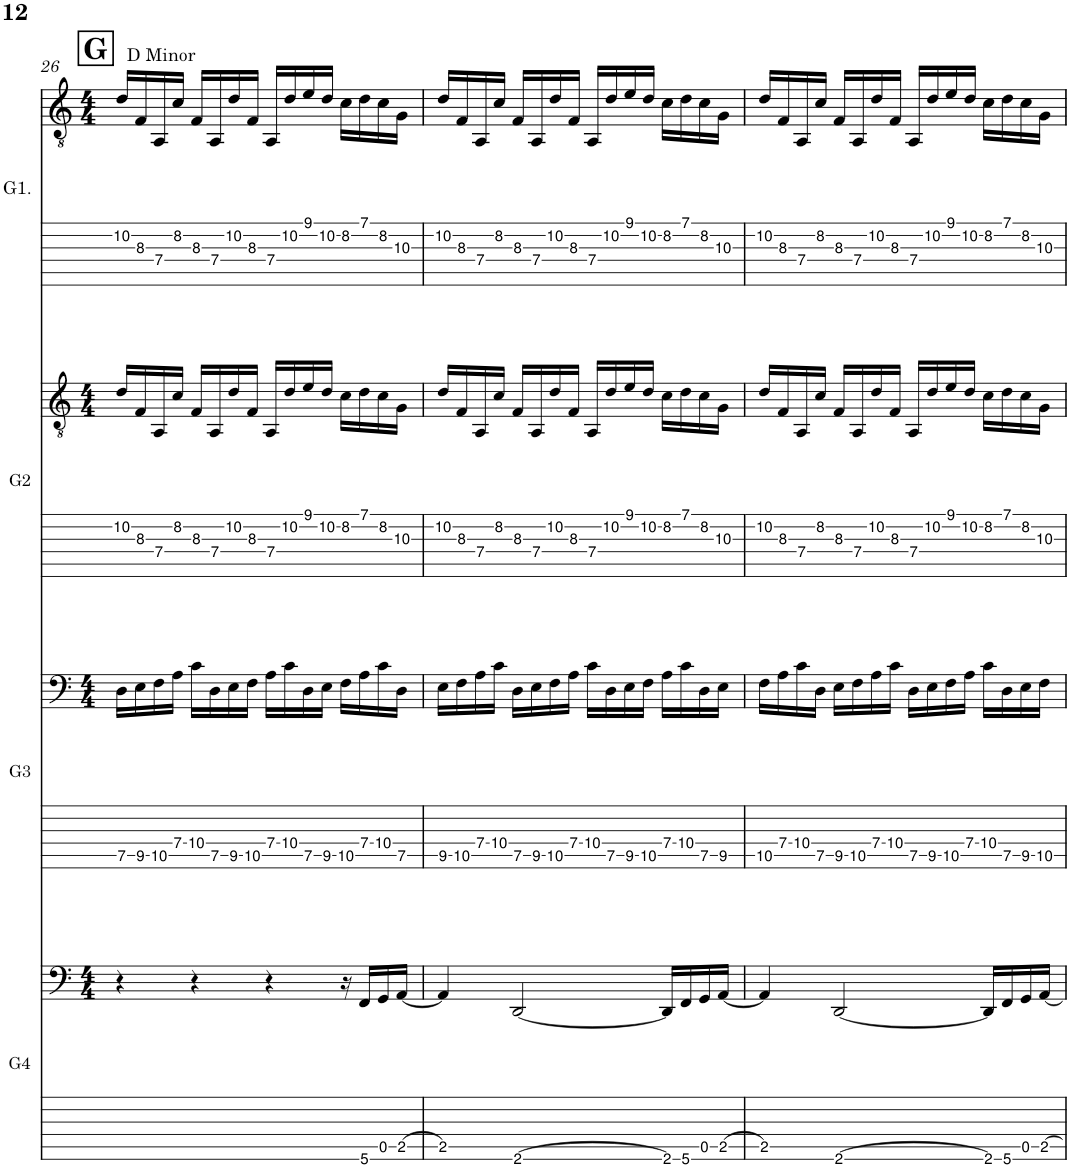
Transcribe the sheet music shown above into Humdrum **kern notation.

**kern	**kern	**kern	**kern	**kern	**kern	**kern	**kern
*part4	*part4	*part3	*part3	*part2	*part2	*part1	*part1
*staff8	*staff7	*staff6	*staff5	*staff4	*staff3	*staff2	*staff1
*I"G4	*	*I"G3	*	*I"G2	*	*I"G1	*
*I'G4	*	*I'G3	*	*I'G2	*	*I'G1.	*
!!LO:PB:g=z
*clefF4	*clefF4	*clefF4	*clefF4	*	*clefGv2	*	*clefGv2
*	*	*	*	*Trd-7c-12	*Trd-7c-12	*Trd-7c-12	*Trd-7c-12
*k[]	*k[]	*k[]	*k[]	*k[]	*k[]	*k[]	*k[]
*M4/4	*M4/4	*M4/4	*M4/4	*M4/4	*M4/4	*M4/4	*M4/4
!!LO:REH:place=s1:a:B:cj:fs=14:t=G
=26	=26	=26	=26	=26	=26	=26	=26
!	!	!	!	!	!	!	!LO:TX:a:t=D Minor
4r	4r	16DLL	16D\LL	16dLL	16d/LL	16dLL	16d/LL
.	.	16EJ	16E\	16FJ	16F/	16FJ	16F/
.	.	16FL	16F\	16AAL	16AA/	16AAL	16AA/
.	.	16AJJ	16A\JJ	16cJJ	16c/JJ	16cJJ	16c/JJ
4r	4r	16cLL	16c\LL	16FLL	16F/LL	16FLL	16F/LL
.	.	16DJ	16D\	16AAJ	16AA/	16AAJ	16AA/
.	.	16EL	16E\	16dL	16d/	16dL	16d/
.	.	16FJJ	16F\JJ	16FJJ	16F/JJ	16FJJ	16F/JJ
4r	4r	16ALL	16A\LL	16AALL	16AA/LL	16AALL	16AA/LL
.	.	16cJ	16c\	16dJ	16d/	16dJ	16d/
.	.	16DL	16D\	16eL	16e/	16eL	16e/
.	.	16EJJ	16E\JJ	16dJJ	16d/JJ	16dJJ	16d/JJ
16r	16r	16FLL	16F\LL	16cLL	16c\LL	16cLL	16c\LL
16FFLL	16FF/LL	16AJ	16A\	16dJ	16d\	16dJ	16d\
16GG	16GG/	16cL	16c\	16cL	16c\	16cL	16c\
[16AAJJ	[16AA/JJ	16DJJ	16D\JJ	16GJJ	16G\JJ	16GJJ	16G\JJ
=27	=27	=27	=27	=27	=27	=27	=27
4AA]	4AA/]	16ELL	16E\LL	16dLL	16d/LL	16dLL	16d/LL
.	.	16FJ	16F\	16FJ	16F/	16FJ	16F/
.	.	16AL	16A\	16AAL	16AA/	16AAL	16AA/
.	.	16cJJ	16c\JJ	16cJJ	16c/JJ	16cJJ	16c/JJ
[2DD	[2DD/	16DLL	16D\LL	16FLL	16F/LL	16FLL	16F/LL
.	.	16EJ	16E\	16AAJ	16AA/	16AAJ	16AA/
.	.	16FL	16F\	16dL	16d/	16dL	16d/
.	.	16AJJ	16A\JJ	16FJJ	16F/JJ	16FJJ	16F/JJ
.	.	16cLL	16c\LL	16AALL	16AA/LL	16AALL	16AA/LL
.	.	16DJ	16D\	16dJ	16d/	16dJ	16d/
.	.	16EL	16E\	16eL	16e/	16eL	16e/
.	.	16FJJ	16F\JJ	16dJJ	16d/JJ	16dJJ	16d/JJ
16DDLL]	16DD/LL]	16ALL	16A\LL	16cLL	16c\LL	16cLL	16c\LL
16FFJ	16FF/	16cJ	16c\	16dJ	16d\	16dJ	16d\
16GGL	16GG/	16DL	16D\	16cL	16c\	16cL	16c\
[16AAJJ	[16AA/JJ	16EJJ	16E\JJ	16GJJ	16G\JJ	16GJJ	16G\JJ
=28	=28	=28	=28	=28	=28	=28	=28
4AA]	4AA/]	16FLL	16F\LL	16dLL	16d/LL	16dLL	16d/LL
.	.	16AJ	16A\	16FJ	16F/	16FJ	16F/
.	.	16cL	16c\	16AAL	16AA/	16AAL	16AA/
.	.	16DJJ	16D\JJ	16cJJ	16c/JJ	16cJJ	16c/JJ
[2DD	[2DD/	16ELL	16E\LL	16FLL	16F/LL	16FLL	16F/LL
.	.	16FJ	16F\	16AAJ	16AA/	16AAJ	16AA/
.	.	16AL	16A\	16dL	16d/	16dL	16d/
.	.	16cJJ	16c\JJ	16FJJ	16F/JJ	16FJJ	16F/JJ
.	.	16DLL	16D\LL	16AALL	16AA/LL	16AALL	16AA/LL
.	.	16EJ	16E\	16dJ	16d/	16dJ	16d/
.	.	16FL	16F\	16eL	16e/	16eL	16e/
.	.	16AJJ	16A\JJ	16dJJ	16d/JJ	16dJJ	16d/JJ
16DDLL]	16DD/LL]	16cLL	16c\LL	16cLL	16c\LL	16cLL	16c\LL
16FFJ	16FF/	16DJ	16D\	16dJ	16d\	16dJ	16d\
16GGL	16GG/	16EL	16E\	16cL	16c\	16cL	16c\
[16AAJJ	[16AA/JJ	16FJJ	16F\JJ	16GJJ	16G\JJ	16GJJ	16G\JJ
=	=	=	=	=	=	=	=
*-	*-	*-	*-	*-	*-	*-	*-
